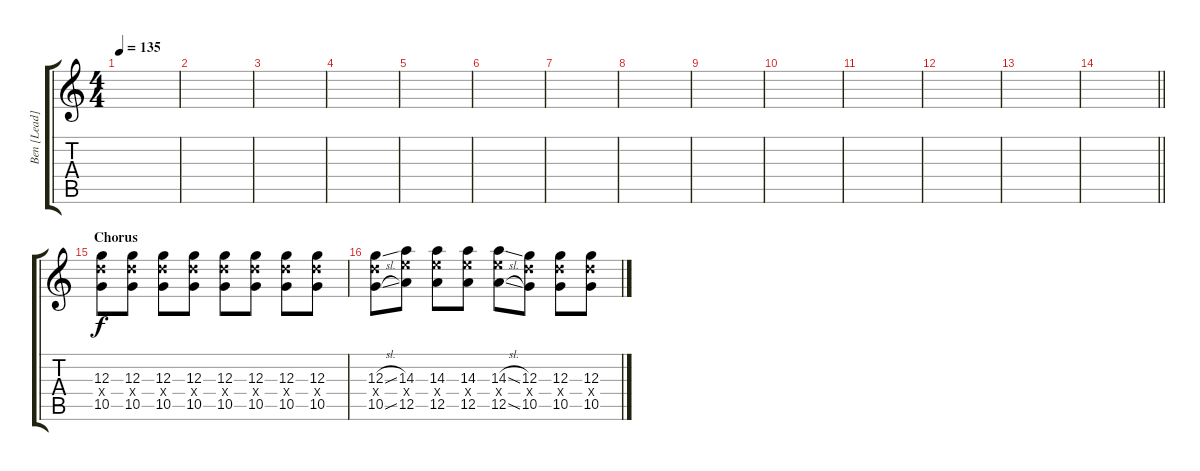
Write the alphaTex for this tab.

\track ("Ben [Lead]" "Ben [Lead]") {instrument distortionguitar}
\staff {score tabs}
\tuning (E4 B3 G3 D3 A2 D2) {hide}
\ts (4 4)
\tempo 135
\clef g2
\ks c
|
|
|
|
|
|
|
|
|
|
|
|
|
\barLineRight lightlight
|
\section ("" "Chorus")
(12.3 12.4{x} 10.5).8 (12.3 12.4{x} 10.5).8 (12.3 12.4{x} 10.5).8 (12.3 12.4{x} 10.5).8 (12.3 12.4{x} 10.5).8 (12.3 12.4{x} 10.5).8 (12.3 12.4{x} 10.5).8 (12.3 12.4{x} 10.5).8 |
(12.3{sl} 12.4{x} 10.5{sl}).8 (14.3 14.4{x} 12.5).8 (14.3 14.4{x} 12.5).8 (14.3 14.4{x} 12.5).8 (14.3{sl} 14.4{x} 12.5{sl}).8 (12.3 12.4{x} 10.5).8 (12.3 12.4{x} 10.5).8 (12.3 12.4{x} 10.5).8
